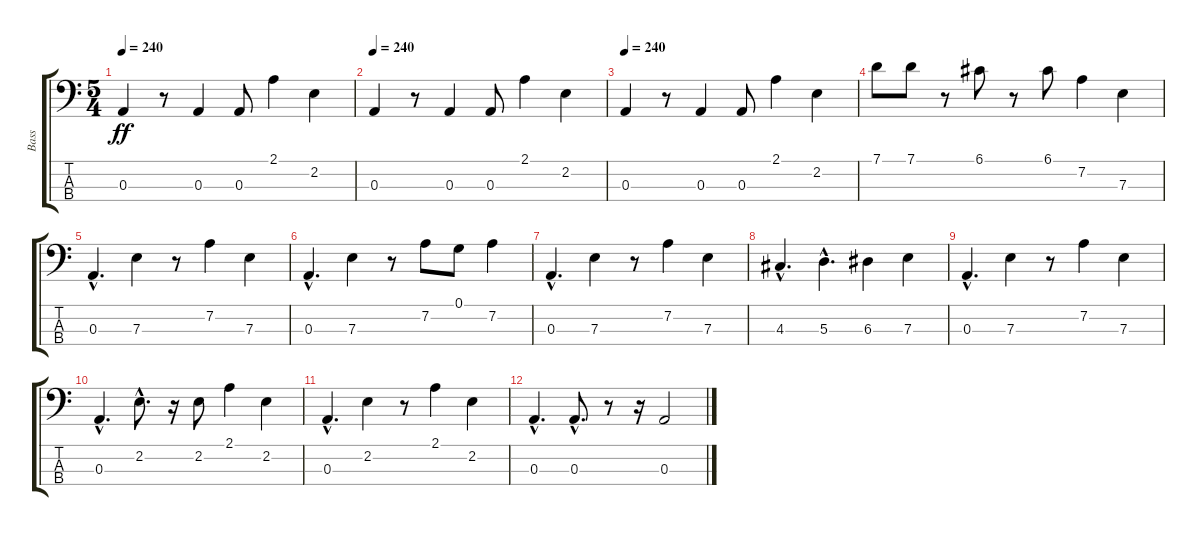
\track ("Bass" "Bass") {instrument electricbassfinger}
\staff {score tabs}
\tuning (G2 D2 A1 E1) {hide}
\ts (5 4)
\tempo 240
\clef f4
\ks c
0.3.4{dy ff} r.8 0.3.4 0.3.8 2.1.4 2.2.4 |
\tempo 240
0.3.4 r.8 0.3.4 0.3.8 2.1.4 2.2.4 |
\tempo 240
0.3.4 r.8 0.3.4 0.3.8 2.1.4 2.2.4 |
7.1.8 7.1.8 r.8 6.1.8 r.8 6.1.8 7.2.4 7.3.4 |
0.3{hac}.4{d} 7.3.4 r.8 7.2.4 7.3.4 |
0.3{hac}.4{d} 7.3.4 r.8 7.2.8 0.1.8 7.2.4 |
0.3{hac}.4{d} 7.3.4 r.8 7.2.4 7.3.4 |
4.3{hac}.4{d} 5.3{hac}.4{d} 6.3.4 7.3.4 |
0.3{hac}.4{d} 7.3.4 r.8 7.2.4 7.3.4 |
0.3{hac}.4{d} 2.2{hac}.8{d} r.16 2.2.8 2.1.4 2.2.4 |
0.3{hac}.4{d} 2.2.4 r.8 2.1.4 2.2.4 |
0.3{hac}.4{d} 0.3{hac}.8{d} r.8 r.16 0.3.2
